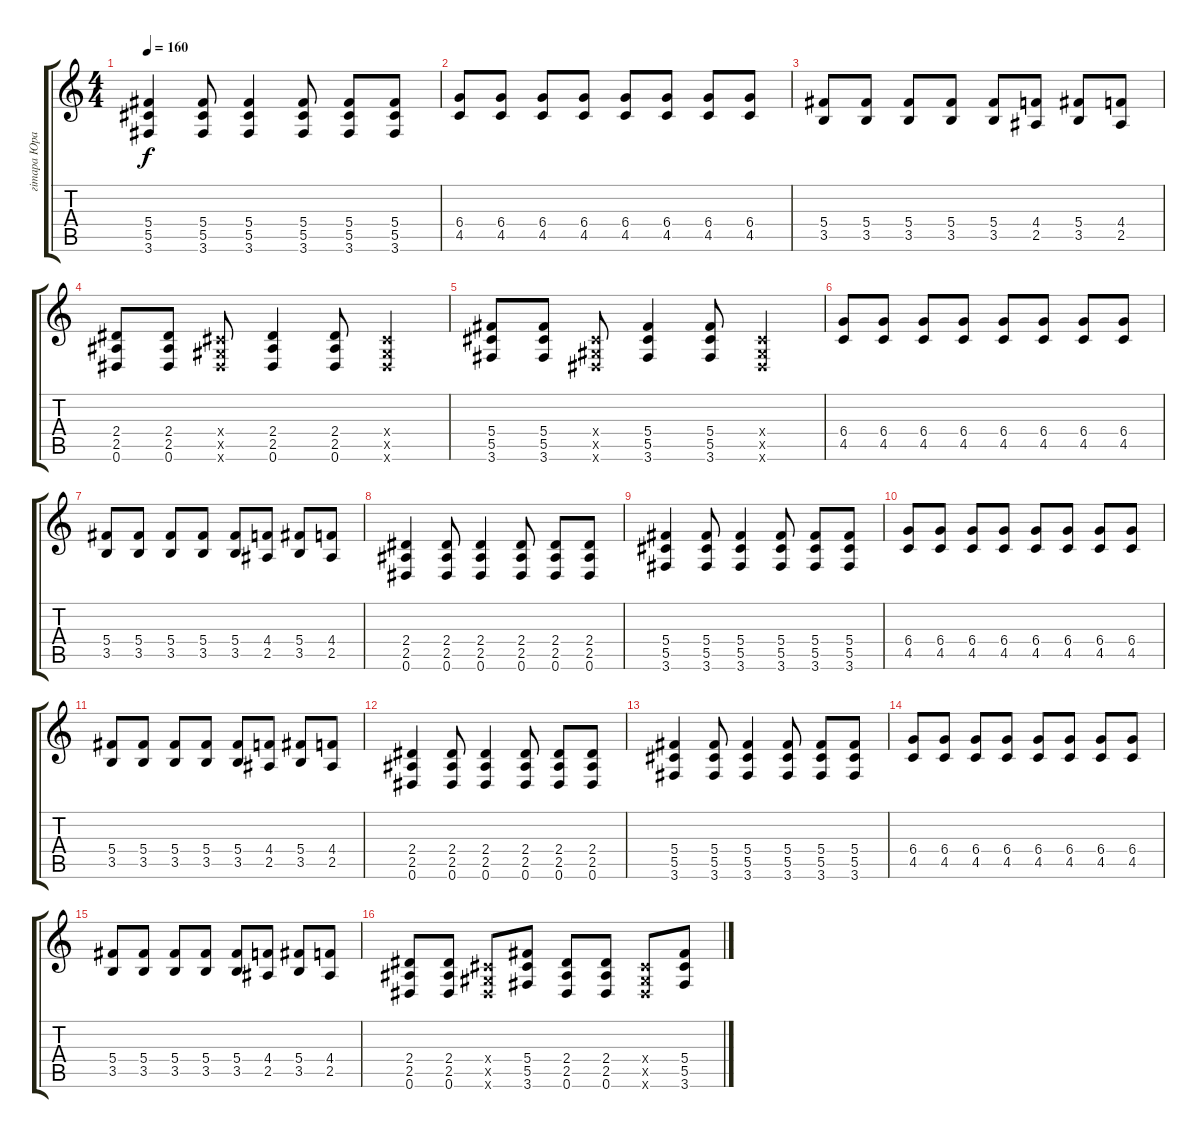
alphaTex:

\track ("гiтара Юрась" "гiтара Юра") {instrument overdrivenguitar}
\staff {score tabs}
\tuning (Eb4 Bb3 Gb3 Db3 Ab2 Eb2) {hide}
\ts (4 4)
\tempo 160
\clef g2
\ks c
(5.4 5.5 3.6).4{dy f} (5.4 5.5 3.6).8 (5.4 5.5 3.6).4 (5.4 5.5 3.6).8 (5.4 5.5 3.6).8 (5.4 5.5 3.6).8 |
(6.4 4.5).8 (6.4 4.5).8 (6.4 4.5).8 (6.4 4.5).8 (6.4 4.5).8 (6.4 4.5).8 (6.4 4.5).8 (6.4 4.5).8 |
(5.4 3.5).8 (5.4 3.5).8 (5.4 3.5).8 (5.4 3.5).8 (5.4 3.5).8 (4.4 2.5).8 (5.4 3.5).8 (4.4 2.5).8 |
(2.4 2.5 0.6).8 (2.4 2.5 0.6).8 (0.4{x} 0.5{x} 0.6{x}).8 (2.4 2.5 0.6).4 (2.4 2.5 0.6).8 (0.4{x} 0.5{x} 0.6{x}).4 |
(5.4 5.5 3.6).8 (5.4 5.5 3.6).8 (0.4{x} 0.5{x} 0.6{x}).8 (5.4 5.5 3.6).4 (5.4 5.5 3.6).8 (0.4{x} 0.5{x} 0.6{x}).4 |
(6.4 4.5).8 (6.4 4.5).8 (6.4 4.5).8 (6.4 4.5).8 (6.4 4.5).8 (6.4 4.5).8 (6.4 4.5).8 (6.4 4.5).8 |
(5.4 3.5).8 (5.4 3.5).8 (5.4 3.5).8 (5.4 3.5).8 (5.4 3.5).8 (4.4 2.5).8 (5.4 3.5).8 (4.4 2.5).8 |
(2.4 2.5 0.6).4 (2.4 2.5 0.6).8 (2.4 2.5 0.6).4 (2.4 2.5 0.6).8 (2.4 2.5 0.6).8 (2.4 2.5 0.6).8 |
(5.4 5.5 3.6).4 (5.4 5.5 3.6).8 (5.4 5.5 3.6).4 (5.4 5.5 3.6).8 (5.4 5.5 3.6).8 (5.4 5.5 3.6).8 |
(6.4 4.5).8 (6.4 4.5).8 (6.4 4.5).8 (6.4 4.5).8 (6.4 4.5).8 (6.4 4.5).8 (6.4 4.5).8 (6.4 4.5).8 |
(5.4 3.5).8 (5.4 3.5).8 (5.4 3.5).8 (5.4 3.5).8 (5.4 3.5).8 (4.4 2.5).8 (5.4 3.5).8 (4.4 2.5).8 |
(2.4 2.5 0.6).4 (2.4 2.5 0.6).8 (2.4 2.5 0.6).4 (2.4 2.5 0.6).8 (2.4 2.5 0.6).8 (2.4 2.5 0.6).8 |
(5.4 5.5 3.6).4 (5.4 5.5 3.6).8 (5.4 5.5 3.6).4 (5.4 5.5 3.6).8 (5.4 5.5 3.6).8 (5.4 5.5 3.6).8 |
(6.4 4.5).8 (6.4 4.5).8 (6.4 4.5).8 (6.4 4.5).8 (6.4 4.5).8 (6.4 4.5).8 (6.4 4.5).8 (6.4 4.5).8 |
(5.4 3.5).8 (5.4 3.5).8 (5.4 3.5).8 (5.4 3.5).8 (5.4 3.5).8 (4.4 2.5).8 (5.4 3.5).8 (4.4 2.5).8 |
(2.4 2.5 0.6).8 (2.4 2.5 0.6).8 (0.4{x} 0.5{x} 0.6{x}).8 (5.4 5.5 3.6).8 (2.4 2.5 0.6).8 (2.4 2.5 0.6).8 (0.4{x} 0.5{x} 0.6{x}).8 (5.4 5.5 3.6).8
